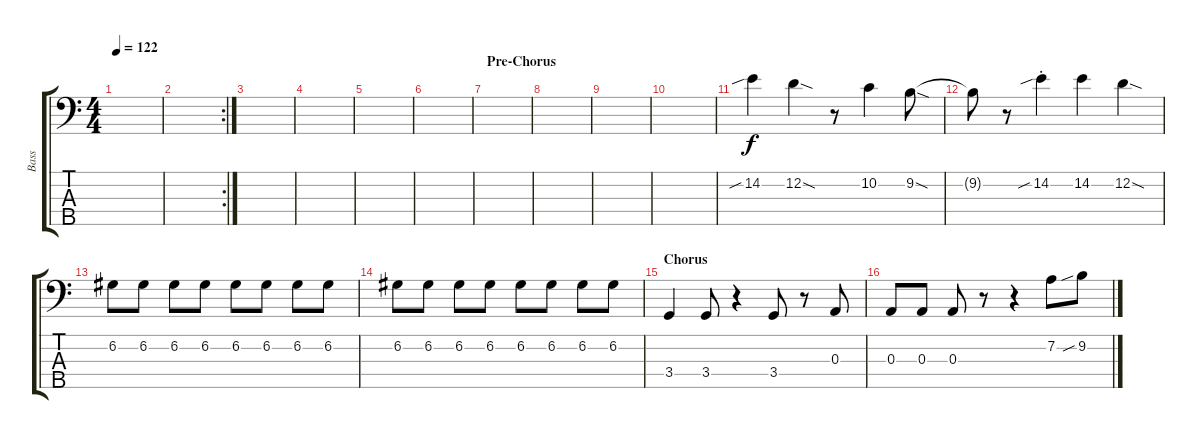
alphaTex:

\track ("Bass" "Bass") {instrument electricbassfinger}
\staff {score tabs}
\tuning (G2 D2 A1 E1 B0) {hide}
\ts (4 4)
\tempo 122
\clef f4
\ks c
|
\rc 2
|
|
|
|
|
\section ("" "Pre-Chorus")
|
|
|
|
14.2{sib}.4 12.2{sod}.4 r.8 10.2.4 9.2{sod}.8 |
9.2{t}.8 r.8 14.2{sib st}.4 14.2.4 12.2{sod}.4 |
6.2.8 6.2.8 6.2.8 6.2.8 6.2.8 6.2.8 6.2.8 6.2.8 |
6.2.8 6.2.8 6.2.8 6.2.8 6.2.8 6.2.8 6.2.8 6.2.8 |
\section ("" "Chorus")
3.4.4 3.4.8 r.4 3.4.8 r.8 0.3.8 |
0.3.8 0.3.8 0.3.8 r.8 r.4 7.2.8 9.2{sib}.8
